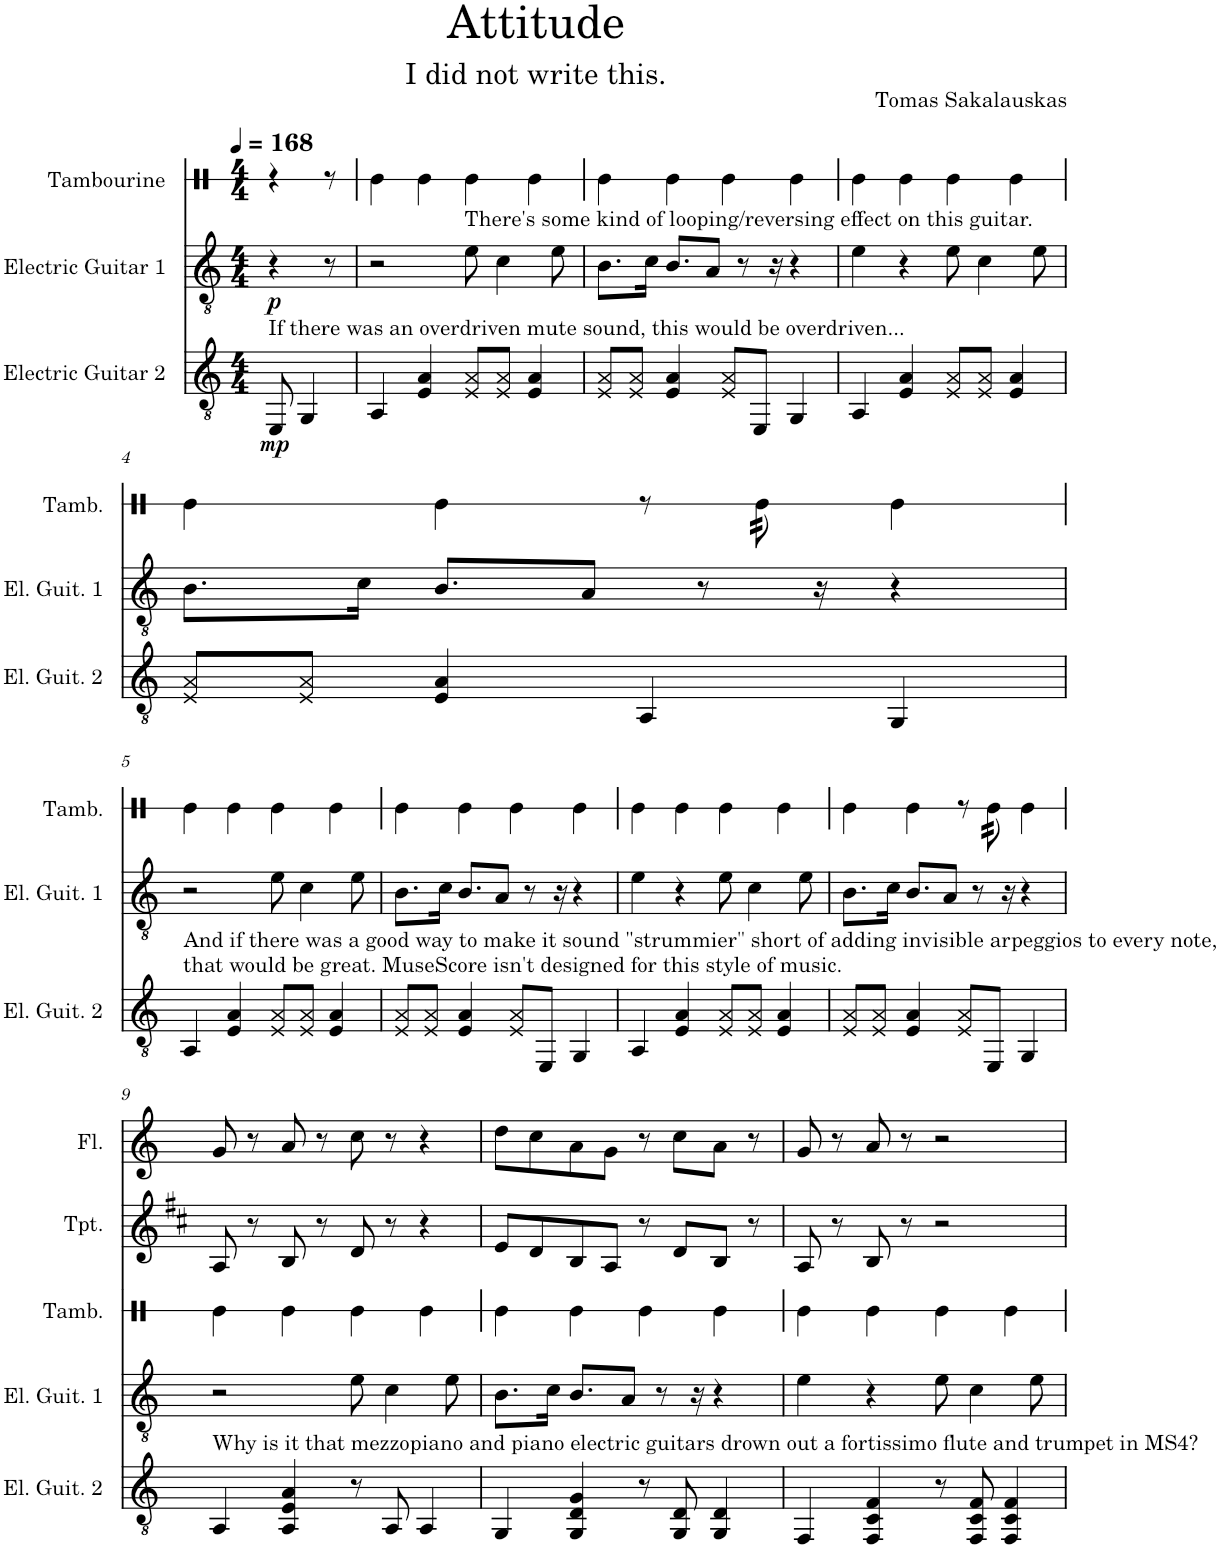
**kern	**dynam	**kern	**dynam	**kern	**kern	**kern	**kern	**kern
*part7	*part7	*part6	*part6	*part5	*part4	*part3	*part2	*part1
*staff7	*staff7	*staff6	*staff6	*staff5	*staff4	*staff3	*staff2	*staff1
*I"Electric Guitar 2	*	*I"Electric Guitar 1	*	*I"Tambourine	*I"Drumset	*I"Trombone	*I"Trumpet	*I"Flute
*I'El. Guit. 2	*	*I'El. Guit. 1	*	*I'Tamb.	*I'D. Set	*I'Tbn.	*I'Tpt.	*I'Fl.
*	*	*	*	*stria1	*	*	*	*
*clefGv2	*	*clefGv2	*	*clefX	*clefX	*clefF4	*clefG2	*clefG2
*	*	*	*	*	*	*	*Trd1c2	*
*k[]	*	*k[]	*	*k[]	*k[]	*k[]	*k[f#c#]	*k[]
*M4/4	*	*M4/4	*	*M4/4	*M4/4	*M4/4	*M4/4	*M4/4
*MM168	*	*MM168	*	*MM168	*MM168	*MM168	*MM168	*MM168
=	=	=	=	=	=	=	=	=
!LO:TX:a:t=If there was an overdriven mute sound, this would be overdriven...	!	!	!	!	!	!	!	!
!	!LO:DY:b	!	!LO:DY:b	!	!	!	!	!
8EE/	mp	4r	p	4r	4r	4r	4r	4r
4GG/	.	.	.	.	.	.	.	.
.	.	8r	.	8r	8r	8r	8r	8r
=1	=1	=1	=1	=1	=1	=1	=1	=1
4AA/	.	2r	.	4Re\	1r	1r	1r	1r
4E/ 4A/	.	.	.	4Re\	.	.	.	.
!	!	!LO:TX:a:t=There's some kind of looping/reversing effect on this guitar.	!	!	!	!	!	!
8E/ 8A/L	.	8e\	.	4Re\	.	.	.	.
8E/ 8A/J	.	4c\	.	.	.	.	.	.
4E/ 4A/	.	.	.	4Re\	.	.	.	.
.	.	8e\	.	.	.	.	.	.
=2	=2	=2	=2	=2	=2	=2	=2	=2
8E/ 8A/L	.	8.B\L	.	4Re\	1r	1r	1r	1r
8E/ 8A/J	.	.	.	.	.	.	.	.
.	.	16c\Jk	.	.	.	.	.	.
4E/ 4A/	.	8.B/L	.	4Re\	.	.	.	.
.	.	8A/J	.	.	.	.	.	.
8E/ 8A/L	.	.	.	4Re\	.	.	.	.
.	.	8r	.	.	.	.	.	.
8EE/J	.	.	.	.	.	.	.	.
.	.	16r	.	.	.	.	.	.
4GG/	.	4r	.	4Re\	.	.	.	.
=3	=3	=3	=3	=3	=3	=3	=3	=3
4AA/	.	4e\	.	4Re\	1r	1r	1r	1r
4E/ 4A/	.	4r	.	4Re\	.	.	.	.
8E/ 8A/L	.	8e\	.	4Re\	.	.	.	.
8E/ 8A/J	.	4c\	.	.	.	.	.	.
4E/ 4A/	.	.	.	4Re\	.	.	.	.
.	.	8e\	.	.	.	.	.	.
!!LO:LB:g=z
=4	=4	=4	=4	=4	=4	=4	=4	=4
8E/ 8A/L	.	8.B\L	.	4Re\	1r	1r	1r	1r
8E/ 8A/J	.	.	.	.	.	.	.	.
.	.	16c\Jk	.	.	.	.	.	.
4E/ 4A/	.	8.B/L	.	4Re\	.	.	.	.
.	.	8A/J	.	.	.	.	.	.
4AA/	.	.	.	8r	.	.	.	.
.	.	8r	.	.	.	.	.	.
*	*	*	*	*tremolo	*	*	*	*
.	.	.	.	32Re\	.	.	.	.
.	.	.	.	32Re\	.	.	.	.
.	.	16r	.	32Re\	.	.	.	.
.	.	.	.	32Re\	.	.	.	.
*	*	*	*	*Xtremolo	*	*	*	*
4GG/	.	4r	.	4Re\	.	.	.	.
!!LO:LB:g=z
=5	=5	=5	=5	=5	=5	=5	=5	=5
!LO:TX:a:t=And if there was a good way to make it sound "strummier" short of adding invisible arpeggios to every note,	!	!	!	!	!	!	!	!
!LO:TX:a:t=that would be great. MuseScore isn't designed for this style of music.	!	!	!	!	!	!	!	!
4AA/	.	2r	.	4Re\	1r	1r	1r	1r
4E/ 4A/	.	.	.	4Re\	.	.	.	.
8E/ 8A/L	.	8e\	.	4Re\	.	.	.	.
8E/ 8A/J	.	4c\	.	.	.	.	.	.
4E/ 4A/	.	.	.	4Re\	.	.	.	.
.	.	8e\	.	.	.	.	.	.
=6	=6	=6	=6	=6	=6	=6	=6	=6
8E/ 8A/L	.	8.B\L	.	4Re\	1r	1r	1r	1r
8E/ 8A/J	.	.	.	.	.	.	.	.
.	.	16c\Jk	.	.	.	.	.	.
4E/ 4A/	.	8.B/L	.	4Re\	.	.	.	.
.	.	8A/J	.	.	.	.	.	.
8E/ 8A/L	.	.	.	4Re\	.	.	.	.
.	.	8r	.	.	.	.	.	.
8EE/J	.	.	.	.	.	.	.	.
.	.	16r	.	.	.	.	.	.
4GG/	.	4r	.	4Re\	.	.	.	.
=7	=7	=7	=7	=7	=7	=7	=7	=7
4AA/	.	4e\	.	4Re\	1r	1r	1r	1r
4E/ 4A/	.	4r	.	4Re\	.	.	.	.
8E/ 8A/L	.	8e\	.	4Re\	.	.	.	.
8E/ 8A/J	.	4c\	.	.	.	.	.	.
4E/ 4A/	.	.	.	4Re\	.	.	.	.
.	.	8e\	.	.	.	.	.	.
=8	=8	=8	=8	=8	=8	=8	=8	=8
8E/ 8A/L	.	8.B\L	.	4Re\	1r	1r	1r	1r
8E/ 8A/J	.	.	.	.	.	.	.	.
.	.	16c\Jk	.	.	.	.	.	.
4E/ 4A/	.	8.B/L	.	4Re\	.	.	.	.
.	.	8A/J	.	.	.	.	.	.
8E/ 8A/L	.	.	.	8r	.	.	.	.
.	.	8r	.	.	.	.	.	.
*	*	*	*	*tremolo	*	*	*	*
8EE/J	.	.	.	32Re\	.	.	.	.
.	.	.	.	32Re\	.	.	.	.
.	.	16r	.	32Re\	.	.	.	.
.	.	.	.	32Re\	.	.	.	.
*	*	*	*	*Xtremolo	*	*	*	*
4GG/	.	4r	.	4Re\	.	.	.	.
!!LO:LB:g=z
=9	=9	=9	=9	=9	=9	=9	=9	=9
!LO:TX:a:t=Why is it that mezzopiano and piano electric guitars drown out a fortissimo flute and trumpet in MS4?	!	!	!	!	!	!	!	!
4AA/	.	2r	.	4Re\	1r	1r	8A/	8g/
.	.	.	.	.	.	.	8r	8r
4AA/ 4E/ 4A/	.	.	.	4Re\	.	.	8B/	8a/
.	.	.	.	.	.	.	8r	8r
8r	.	8e\	.	4Re\	.	.	8d/	8cc\
8AA/	.	4c\	.	.	.	.	8r	8r
4AA/	.	.	.	4Re\	.	.	4r	4r
.	.	8e\	.	.	.	.	.	.
=10	=10	=10	=10	=10	=10	=10	=10	=10
4GG/	.	8.B\L	.	4Re\	1r	1r	8e/L	8dd\L
.	.	.	.	.	.	.	8d/	8cc\
.	.	16c\Jk	.	.	.	.	.	.
4GG/ 4D/ 4G/	.	8.B/L	.	4Re\	.	.	8B/	8a\
.	.	.	.	.	.	.	8A/J	8g\J
.	.	8A/J	.	.	.	.	.	.
8r	.	.	.	4Re\	.	.	8r	8r
.	.	8r	.	.	.	.	.	.
8GG/ 8D/	.	.	.	.	.	.	8d/L	8cc\L
.	.	16r	.	.	.	.	.	.
4GG/ 4D/	.	4r	.	4Re\	.	.	8B/J	8a\J
.	.	.	.	.	.	.	8r	8r
=11	=11	=11	=11	=11	=11	=11	=11	=11
4FF/	.	4e\	.	4Re\	1r	1r	8A/	8g/
.	.	.	.	.	.	.	8r	8r
4FF/ 4C/ 4F/	.	4r	.	4Re\	.	.	8B/	8a/
.	.	.	.	.	.	.	8r	8r
8r	.	8e\	.	4Re\	.	.	2r	2r
8FF/ 8C/ 8F/	.	4c\	.	.	.	.	.	.
4FF/ 4C/ 4F/	.	.	.	4Re\	.	.	.	.
.	.	8e\	.	.	.	.	.	.
=	=	=	=	=	=	=	=	=
*-	*-	*-	*-	*-	*-	*-	*-	*-
